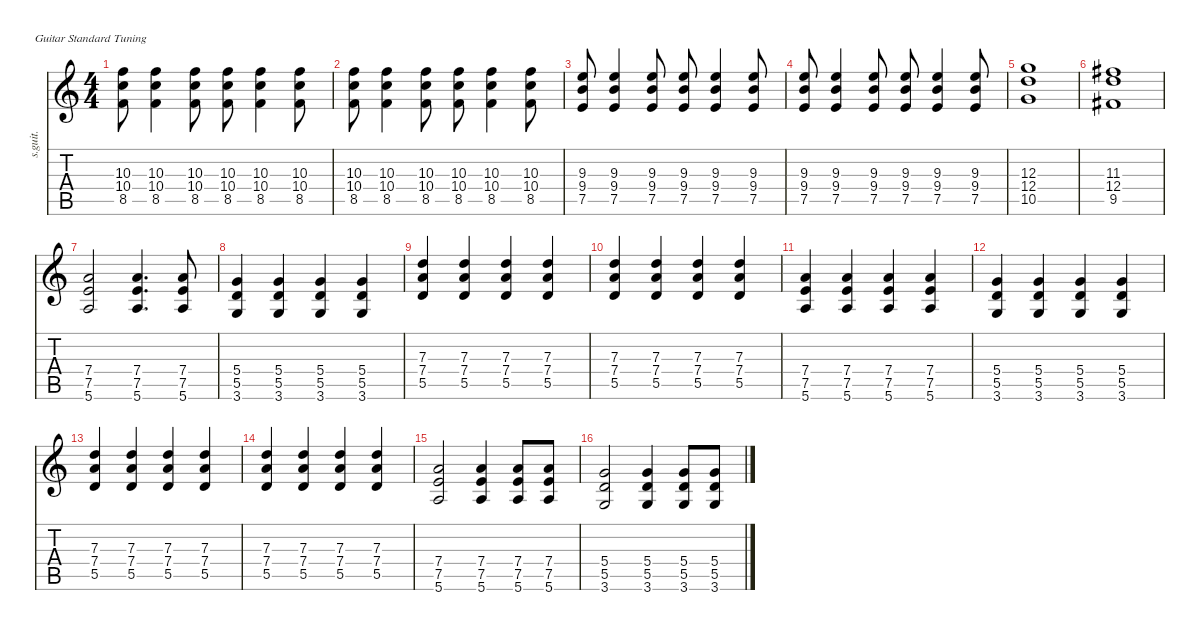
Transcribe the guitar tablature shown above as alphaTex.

\defaultSystemsLayout 4
\hideDynamics
\bracketExtendMode nobrackets
\track ("" "s.guit.") {instrument distortionguitar}
\staff {score tabs}
\tuning (E4 B3 G3 D3 A2 E2)
\ts (4 4)
\tempo (160 hide)
\clef g2
\ks c
(10.3 10.4 8.5).8{dy f} (10.3 10.4 8.5).4 (10.3 10.4 8.5).8 (10.3 10.4 8.5).8 (10.3 10.4 8.5).4 (10.3 10.4 8.5).8 |
(10.3 10.4 8.5).8 (10.3 10.4 8.5).4 (10.3 10.4 8.5).8 (10.3 10.4 8.5).8 (10.3 10.4 8.5).4 (10.3 10.4 8.5).8 |
(9.3 9.4 7.5).8 (9.3 9.4 7.5).4 (9.3 9.4 7.5).8 (9.3 9.4 7.5).8 (9.3 9.4 7.5).4 (9.3 9.4 7.5).8 |
(9.3 9.4 7.5).8 (9.3 9.4 7.5).4 (9.3 9.4 7.5).8 (9.3 9.4 7.5).8 (9.3 9.4 7.5).4 (9.3 9.4 7.5).8 |
(12.3 12.4 10.5).1 |
(11.3{acc #} 12.4 9.5{acc #}).1 |
(7.4 7.5 5.6).2 (7.4 7.5 5.6).4{d} (7.4 7.5 5.6).8 |
(5.4 5.5 3.6).4 (5.4 5.5 3.6).4 (5.4 5.5 3.6).4 (5.4 5.5 3.6).4 |
(7.3 7.4 5.5).4 (7.3 7.4 5.5).4 (7.3 7.4 5.5).4 (7.3 7.4 5.5).4 |
(7.3 7.4 5.5).4 (7.3 7.4 5.5).4 (7.3 7.4 5.5).4 (7.3 7.4 5.5).4 |
(7.4 7.5 5.6).4 (7.4 7.5 5.6).4 (7.4 7.5 5.6).4 (7.4 7.5 5.6).4 |
(5.4 5.5 3.6).4 (5.4 5.5 3.6).4 (5.4 5.5 3.6).4 (5.4 5.5 3.6).4 |
(7.3 7.4 5.5).4 (7.3 7.4 5.5).4 (7.3 7.4 5.5).4 (7.3 7.4 5.5).4 |
(7.3 7.4 5.5).4 (7.3 7.4 5.5).4 (7.3 7.4 5.5).4 (7.3 7.4 5.5).4 |
(7.4 7.5 5.6).2 (7.4 7.5 5.6).4 (7.4 7.5 5.6).8 (7.4 7.5 5.6).8 |
(5.4 5.5 3.6).2 (5.4 5.5 3.6).4 (5.4 5.5 3.6).8 (5.4 5.5 3.6).8
